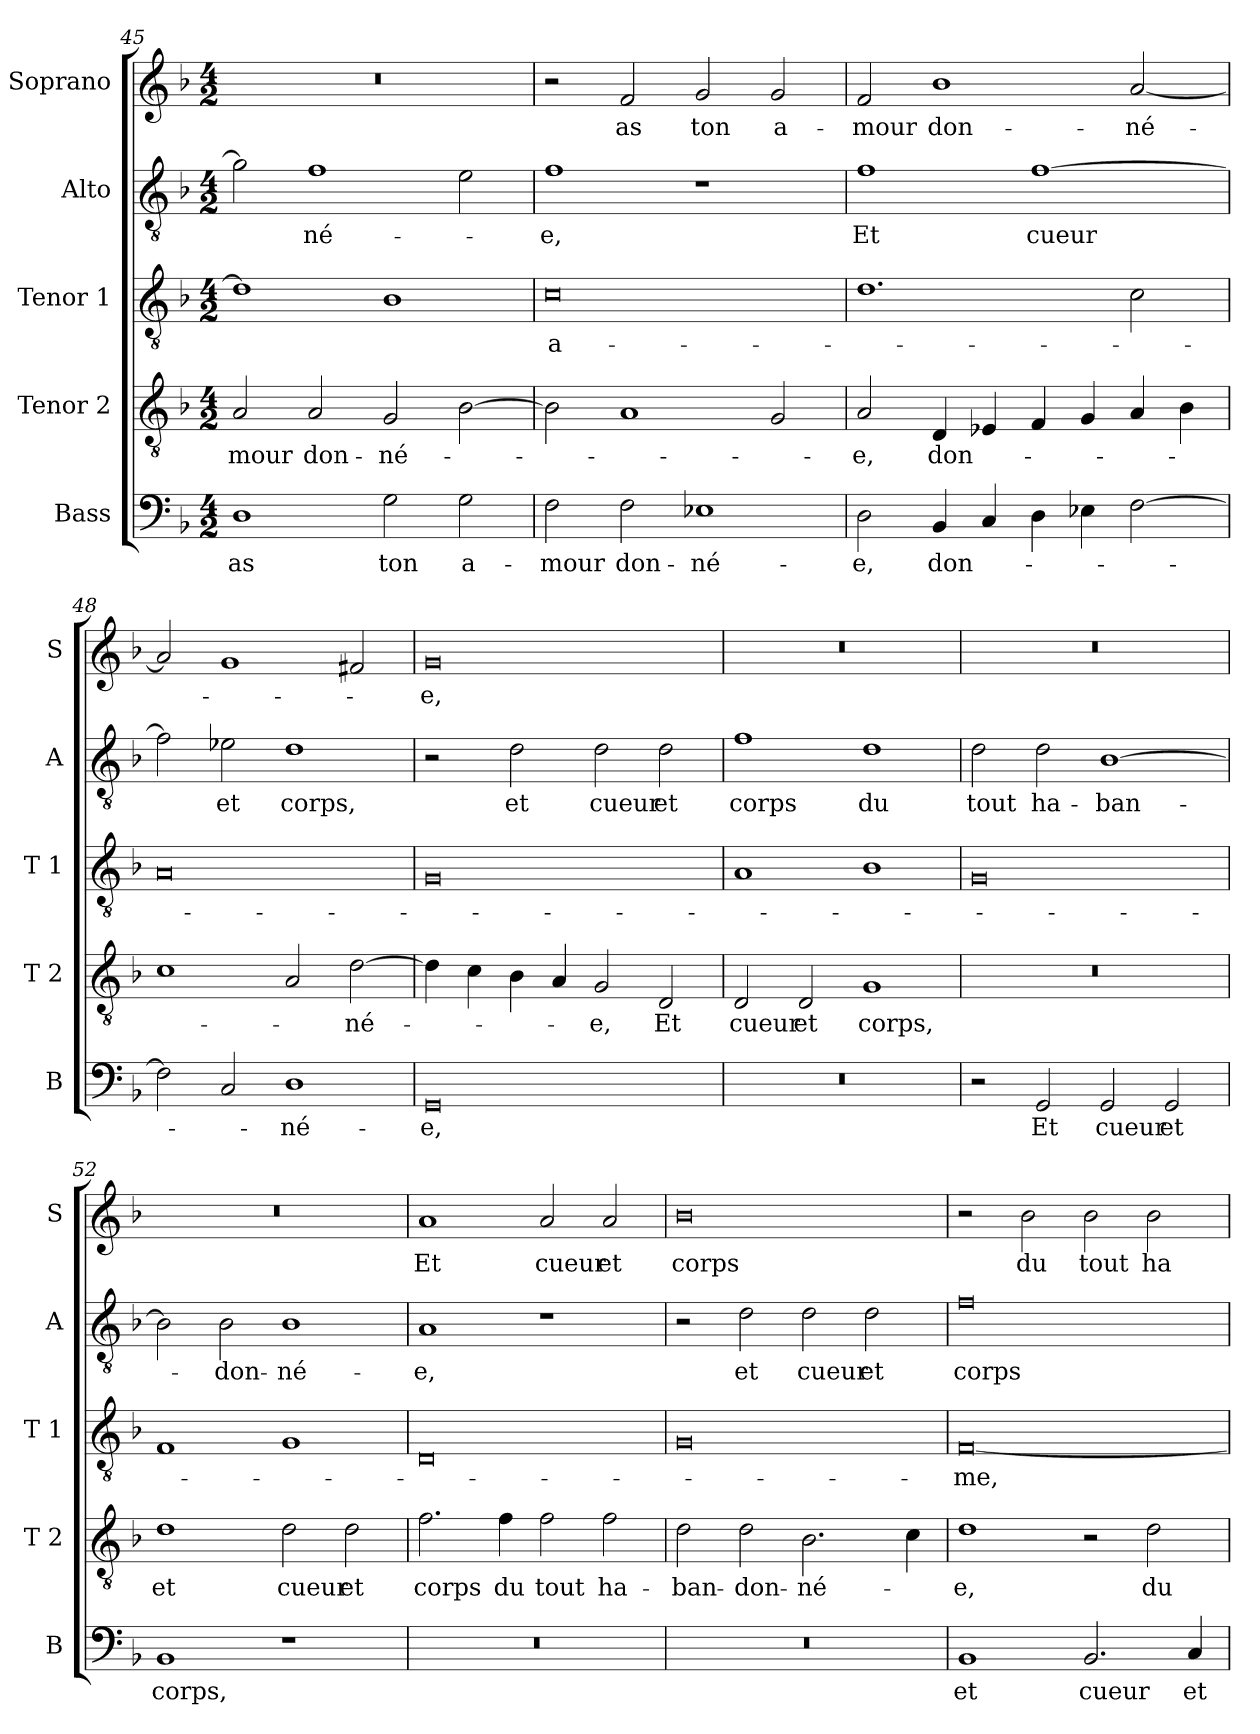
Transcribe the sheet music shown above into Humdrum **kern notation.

**kern	**text	**kern	**text	**kern	**text	**kern	**text	**kern	**text
*part5	*part5	*part4	*part4	*part3	*part3	*part2	*part2	*part1	*part1
*staff5	*staff5	*staff4	*staff4	*staff3	*staff3	*staff2	*staff2	*staff1	*staff1
*I"Bass	*	*I"Tenor 2	*	*I"Tenor 1	*	*I"Alto	*	*I"Soprano	*
*I'B	*	*I'T 2	*	*I'T 1	*	*I'A	*	*I'S	*
*clefF4	*	*clefGv2	*	*clefGv2	*	*clefGv2	*	*clefG2	*
*k[b-]	*	*k[b-]	*	*k[b-]	*	*k[b-]	*	*k[b-]	*
*F:	*	*F:	*	*F:	*	*F:	*	*F:	*
*M4/2	*	*M4/2	*	*M4/2	*	*M4/2	*	*M4/2	*
=45	=45	=45	=45	=45	=45	=45	=45	=45	=45
!	!LO:LY:b	!	!LO:LY:b	!	!	!	!	!	!
1D	as	2A/	-mour	1d]	.	2g\]	.	0r	.
!	!	!	!LO:LY:b	!	!	!	!LO:LY:b	!	!
.	.	2A/	don-	.	.	1f	-né-	.	.
!	!LO:LY:b	!	!LO:LY:b	!	!	!	!	!	!
2G\	ton	2G/	-né-	1B-	.	.	.	.	.
!	!LO:LY:b	!	!	!	!	!	!	!	!
2G\	a-	[2B-\	.	.	.	2e\	.	.	.
=46	=46	=46	=46	=46	=46	=46	=46	=46	=46
!	!LO:LY:b	!	!	!	!LO:LY:b	!	!LO:LY:b	!	!
2F\	-mour	2B-\]	.	0c	a-	1f	-e,	2r	.
!	!LO:LY:b	!	!	!	!	!	!	!	!LO:LY:b
2F\	don-	1A	.	.	.	.	.	2f/	as
!	!LO:LY:b	!	!	!	!	!	!	!	!LO:LY:b
1E-X	-né-	.	.	.	.	1r	.	2g/	ton
!	!	!	!	!	!	!	!	!	!LO:LY:b
.	.	2G/	.	.	.	.	.	2g/	a-
=47	=47	=47	=47	=47	=47	=47	=47	=47	=47
!	!LO:LY:b	!	!LO:LY:b	!	!	!	!LO:LY:b	!	!LO:LY:b
2D\	-e,	2A/	-e,	1.d	.	1f	Et	2f/	-mour
!	!LO:LY:b	!	!LO:LY:b	!	!	!	!	!	!LO:LY:b
4BB-/	don-	4D/	don-	.	.	.	.	1b-	don-
4C/	.	4E-X/	.	.	.	.	.	.	.
!	!	!	!	!	!	!	!LO:LY:b	!	!
4D\	.	4F/	.	.	.	[1f	cueur	.	.
4E-X\	.	4G/	.	.	.	.	.	.	.
!	!	!	!	!	!	!	!	!	!LO:LY:b
[2F\	.	4A/	.	2c\	.	.	.	[2a/	-né-
.	.	4B-\	.	.	.	.	.	.	.
=48	=48	=48	=48	=48	=48	=48	=48	=48	=48
2F\]	.	1c	.	0A	.	2f\]	.	2a/]	.
!	!	!	!	!	!	!	!LO:LY:b	!	!
2C/	.	.	.	.	.	2e-X\	et	1g	.
!	!LO:LY:b	!	!	!	!	!	!LO:LY:b	!	!
1D	-né-	2A/	.	.	.	1d	corps,	.	.
!	!	!	!LO:LY:b	!	!	!	!	!	!
.	.	[2d\	-né-	.	.	.	.	2f#X/	.
!!LO:PB:g=z
=49	=49	=49	=49	=49	=49	=49	=49	=49	=49
!	!LO:LY:b	!	!	!	!	!	!	!	!LO:LY:b
0GG	-e,	4d\]	.	0G	.	2r	.	0g	-e,
.	.	4c\	.	.	.	.	.	.	.
!	!	!	!	!	!	!	!LO:LY:b	!	!
.	.	4B-\	.	.	.	2d\	et	.	.
.	.	4A/	.	.	.	.	.	.	.
!	!	!	!LO:LY:b	!	!	!	!LO:LY:b	!	!
.	.	2G/	-e,	.	.	2d\	cueur	.	.
!	!	!	!LO:LY:b	!	!	!	!LO:LY:b	!	!
.	.	2D/	Et	.	.	2d\	et	.	.
=50	=50	=50	=50	=50	=50	=50	=50	=50	=50
!	!	!	!LO:LY:b	!	!	!	!LO:LY:b	!	!
0r	.	2D/	cueur	1A	.	1f	corps	0r	.
!	!	!	!LO:LY:b	!	!	!	!	!	!
.	.	2D/	et	.	.	.	.	.	.
!	!	!	!LO:LY:b	!	!	!	!LO:LY:b	!	!
.	.	1G	corps,	1B-	.	1d	du	.	.
=51	=51	=51	=51	=51	=51	=51	=51	=51	=51
!	!	!	!	!	!	!	!LO:LY:b	!	!
2r	.	0r	.	0G	.	2d\	tout	0r	.
!	!LO:LY:b	!	!	!	!	!	!LO:LY:b	!	!
2GG/	Et	.	.	.	.	2d\	ha-	.	.
!	!LO:LY:b	!	!	!	!	!	!LO:LY:b	!	!
2GG/	cueur	.	.	.	.	[1B-	-ban-	.	.
!	!LO:LY:b	!	!	!	!	!	!	!	!
2GG/	et	.	.	.	.	.	.	.	.
=52	=52	=52	=52	=52	=52	=52	=52	=52	=52
!	!LO:LY:b	!	!LO:LY:b	!	!	!	!	!	!
1BB-	corps,	1d	et	1F	.	2B-\]	.	0r	.
!	!	!	!	!	!	!	!LO:LY:b	!	!
.	.	.	.	.	.	2B-\	-don-	.	.
!	!	!	!LO:LY:b	!	!	!	!LO:LY:b	!	!
1r	.	2d\	cueur	1G	.	1B-	-né-	.	.
!	!	!	!LO:LY:b	!	!	!	!	!	!
.	.	2d\	et	.	.	.	.	.	.
=53	=53	=53	=53	=53	=53	=53	=53	=53	=53
!	!	!	!LO:LY:b	!	!	!	!LO:LY:b	!	!LO:LY:b
0r	.	2.f\	corps	0D	.	1A	-e,	1a	Et
!	!	!	!LO:LY:b	!	!	!	!	!	!
.	.	4f\	du	.	.	.	.	.	.
!	!	!	!LO:LY:b	!	!	!	!	!	!LO:LY:b
.	.	2f\	tout	.	.	1r	.	2a/	cueur
!	!	!	!LO:LY:b	!	!	!	!	!	!LO:LY:b
.	.	2f\	ha-	.	.	.	.	2a/	et
=54	=54	=54	=54	=54	=54	=54	=54	=54	=54
!	!	!	!LO:LY:b	!	!	!	!	!	!LO:LY:b
0r	.	2d\	-ban-	0G	.	2r	.	0b-	corps
!	!	!	!LO:LY:b	!	!	!	!LO:LY:b	!	!
.	.	2d\	-don-	.	.	2d\	et	.	.
!	!	!	!LO:LY:b	!	!	!	!LO:LY:b	!	!
.	.	2.B-\	-né-	.	.	2d\	cueur	.	.
!	!	!	!	!	!	!	!LO:LY:b	!	!
.	.	.	.	.	.	2d\	et	.	.
.	.	4c\	.	.	.	.	.	.	.
!!LO:LB:g=z
=55	=55	=55	=55	=55	=55	=55	=55	=55	=55
!	!LO:LY:b	!	!LO:LY:b	!	!LO:LY:b	!	!LO:LY:b	!	!
1BB-	et	1d	-e,	[0F	-me,	0f	corps	2r	.
!	!	!	!	!	!	!	!	!	!LO:LY:b
.	.	.	.	.	.	.	.	2b-\	du
!	!LO:LY:b	!	!	!	!	!	!	!	!LO:LY:b
2.BB-/	cueur	2r	.	.	.	.	.	2b-\	tout
!	!	!	!LO:LY:b	!	!	!	!	!	!LO:LY:b
.	.	2d\	du	.	.	.	.	2b-\	ha-
!	!LO:LY:b	!	!	!	!	!	!	!	!
4C/	et	.	.	.	.	.	.	.	.
=	=	=	=	=	=	=	=	=	=
*-	*-	*-	*-	*-	*-	*-	*-	*-	*-
